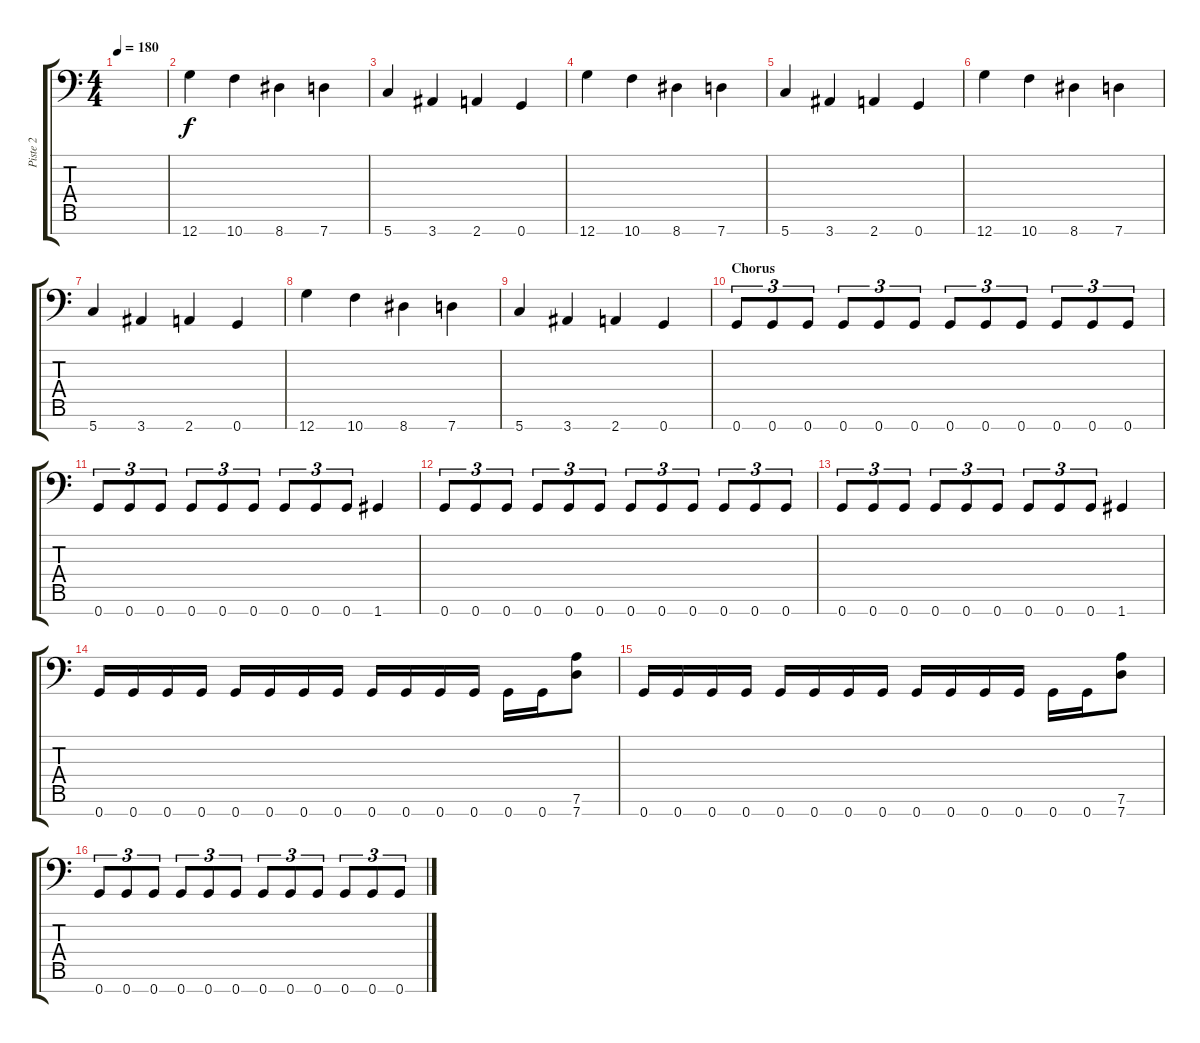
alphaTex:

\track ("Piste 2" "Piste 2") {instrument distortionguitar}
\staff {score tabs}
\tuning (D4 A3 F3 C3 G2 D2 G1) {hide}
\ts (4 4)
\tempo 180
\clef f4
\ks c
|
12.7.4 10.7.4 8.7.4 7.7.4 |
5.7.4 3.7.4 2.7.4 0.7.4 |
12.7.4 10.7.4 8.7.4 7.7.4 |
5.7.4 3.7.4 2.7.4 0.7.4 |
12.7.4 10.7.4 8.7.4 7.7.4 |
5.7.4 3.7.4 2.7.4 0.7.4 |
12.7.4 10.7.4 8.7.4 7.7.4 |
5.7.4 3.7.4 2.7.4 0.7.4 |
\section ("" "Chorus")
0.7.8{tu (3 2)} 0.7.8{tu (3 2)} 0.7.8{tu (3 2)} 0.7.8{tu (3 2)} 0.7.8{tu (3 2)} 0.7.8{tu (3 2)} 0.7.8{tu (3 2)} 0.7.8{tu (3 2)} 0.7.8{tu (3 2)} 0.7.8{tu (3 2)} 0.7.8{tu (3 2)} 0.7.8{tu (3 2)} |
0.7.8{tu (3 2)} 0.7.8{tu (3 2)} 0.7.8{tu (3 2)} 0.7.8{tu (3 2)} 0.7.8{tu (3 2)} 0.7.8{tu (3 2)} 0.7.8{tu (3 2)} 0.7.8{tu (3 2)} 0.7.8{tu (3 2)} 1.7.4 |
0.7.8{tu (3 2)} 0.7.8{tu (3 2)} 0.7.8{tu (3 2)} 0.7.8{tu (3 2)} 0.7.8{tu (3 2)} 0.7.8{tu (3 2)} 0.7.8{tu (3 2)} 0.7.8{tu (3 2)} 0.7.8{tu (3 2)} 0.7.8{tu (3 2)} 0.7.8{tu (3 2)} 0.7.8{tu (3 2)} |
0.7.8{tu (3 2)} 0.7.8{tu (3 2)} 0.7.8{tu (3 2)} 0.7.8{tu (3 2)} 0.7.8{tu (3 2)} 0.7.8{tu (3 2)} 0.7.8{tu (3 2)} 0.7.8{tu (3 2)} 0.7.8{tu (3 2)} 1.7.4 |
0.7.16 0.7.16 0.7.16 0.7.16 0.7.16 0.7.16 0.7.16 0.7.16 0.7.16 0.7.16 0.7.16 0.7.16 0.7.16 0.7.16 (7.6 7.7).8 |
0.7.16 0.7.16 0.7.16 0.7.16 0.7.16 0.7.16 0.7.16 0.7.16 0.7.16 0.7.16 0.7.16 0.7.16 0.7.16 0.7.16 (7.6 7.7).8 |
0.7.8{tu (3 2)} 0.7.8{tu (3 2)} 0.7.8{tu (3 2)} 0.7.8{tu (3 2)} 0.7.8{tu (3 2)} 0.7.8{tu (3 2)} 0.7.8{tu (3 2)} 0.7.8{tu (3 2)} 0.7.8{tu (3 2)} 0.7.8{tu (3 2)} 0.7.8{tu (3 2)} 0.7.8{tu (3 2)}
